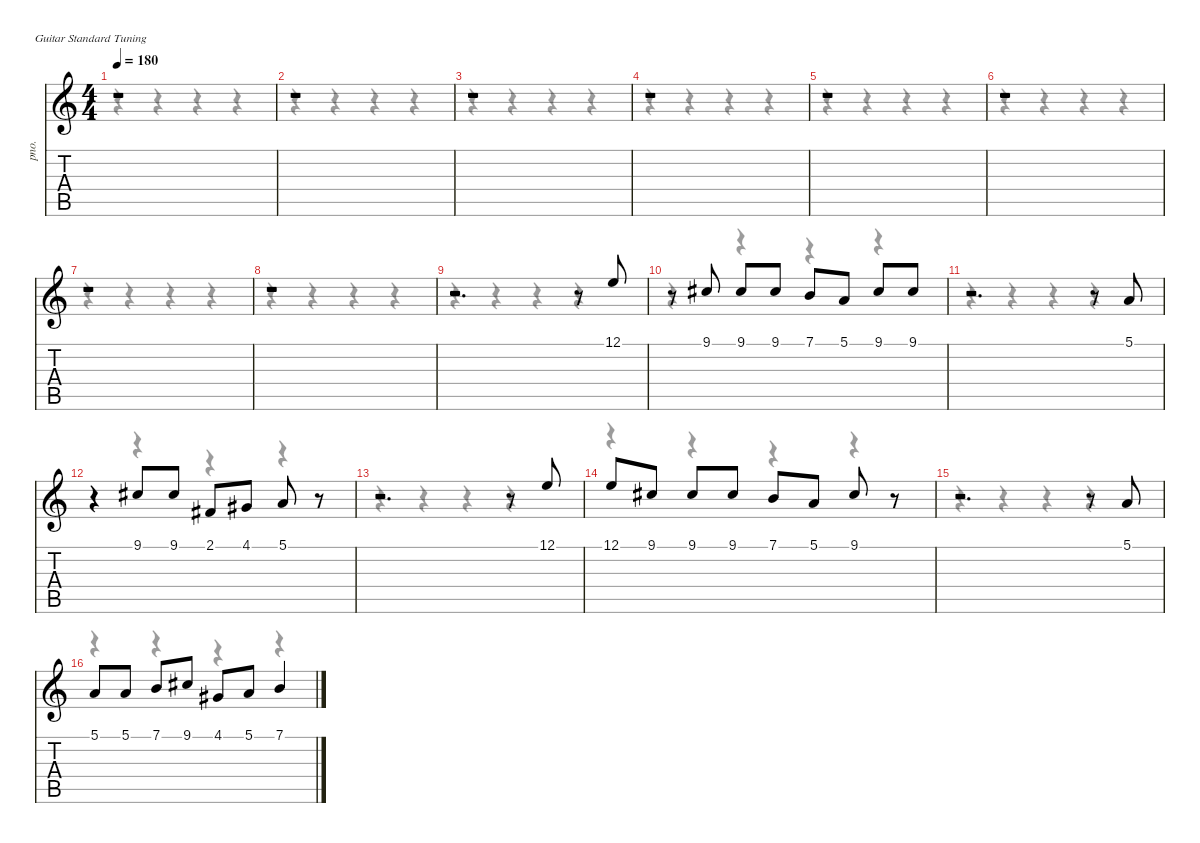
\defaultSystemsLayout 4
\hideDynamics
\bracketExtendMode nobrackets
\otherSystemsTrackNameOrientation horizontal
\track ("" "pno.") {instrument acousticgrandpiano}
\staff {score tabs}
\tuning (E4 B3 G3 D3 A2 E2)
\voice
\ts (4 4)
\tempo 180
\clef g2
\ks c
r.1{dy mp beam Up} |
r.1{beam Up} |
r.1{beam Up} |
r.1{beam Up} |
r.1{beam Up} |
r.1{beam Up} |
r.1{beam Up} |
r.1{beam Up} |
r.2{d beam Up} r.8{beam Up} 12.1.8{beam Up} |
r.8{beam Up} 9.1{acc #}.8{beam Up} 9.1{acc #}.8{beam Up} 9.1{acc #}.8{beam Up} 7.1.8{beam Up} 5.1.8{beam Up} 9.1{acc #}.8{beam Up} 9.1{acc #}.8{beam Up} |
r.2{d beam Up} r.8{beam Up} 5.1.8{beam Up} |
r.4{beam Up} 9.1{acc #}.8{beam Up} 9.1{acc #}.8{beam Up} 2.1{acc #}.8{beam Up} 4.1{acc #}.8{beam Up} 5.1.8{beam Up} r.8{beam Up} |
r.2{d beam Up} r.8{beam Up} 12.1.8{beam Up} |
12.1.8{beam Up} 9.1{acc #}.8{beam Up} 9.1{acc #}.8{beam Up} 9.1{acc #}.8{beam Up} 7.1.8{beam Up} 5.1.8{beam Up} 9.1{acc #}.8{beam Up} r.8{beam Up} |
r.2{d beam Up} r.8{beam Up} 5.1.8{beam Up} |
5.1.8{beam Up} 5.1.8{beam Up} 7.1.8{beam Up} 9.1{acc #}.8{beam Up} 4.1{acc #}.8{beam Up} 5.1.8{beam Up} 7.1.4{beam Up}
\voice
\clef g2
\ottava regular
\simile none
\ks c
r.4{dy mf beam Down} r.4{beam Down} r.4{beam Down} r.4{beam Down} |
r.4{beam Down} r.4{beam Down} r.4{beam Down} r.4{beam Down} |
r.4{beam Down} r.4{beam Down} r.4{beam Down} r.4{beam Down} |
r.4{beam Down} r.4{beam Down} r.4{beam Down} r.4{beam Down} |
r.4{beam Down} r.4{beam Down} r.4{beam Down} r.4{beam Down} |
r.4{beam Down} r.4{beam Down} r.4{beam Down} r.4{beam Down} |
r.4{beam Down} r.4{beam Down} r.4{beam Down} r.4{beam Down} |
r.4{beam Down} r.4{beam Down} r.4{beam Down} r.4{beam Down} |
r.4{beam Down} r.4{beam Down} r.4{beam Down} r.4{beam Down} |
r.4{beam Down} r.4{beam Down} r.4{beam Down} r.4{beam Down} |
r.4{beam Down} r.4{beam Down} r.4{beam Down} r.4{beam Down} |
r.4{beam Down} r.4{beam Down} r.4{beam Down} r.4{beam Down} |
r.4{beam Down} r.4{beam Down} r.4{beam Down} r.4{beam Down} |
r.4{beam Down} r.4{beam Down} r.4{beam Down} r.4{beam Down} |
r.4{beam Down} r.4{beam Down} r.4{beam Down} r.4{beam Down} |
r.4{beam Down} r.4{beam Down} r.4{beam Down} r.4{beam Down}
